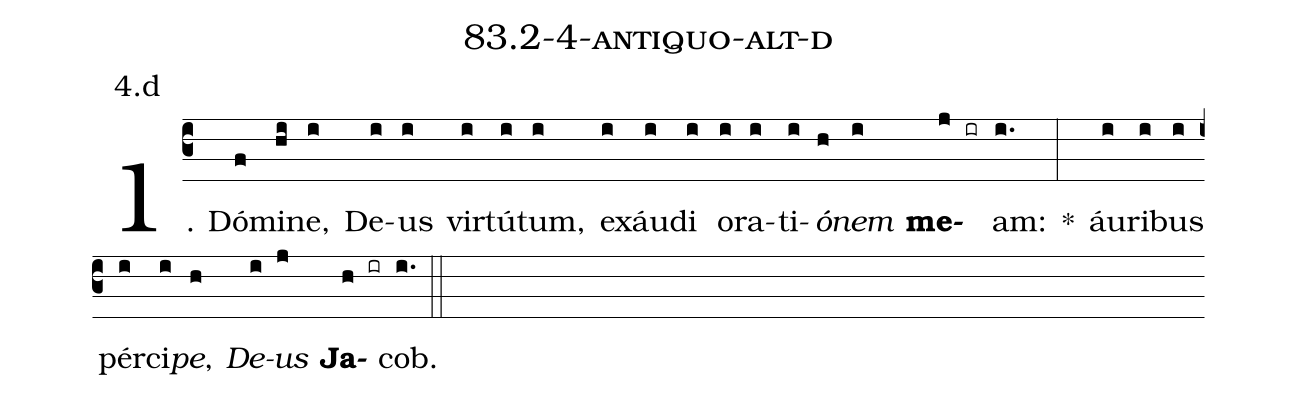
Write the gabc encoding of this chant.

name: 83.2-4-antiquo-alt-d;
annotation: 4.d;
%%
(c3)1. Dó(f)mi(hi)ne,(i) De(i)us(i) vir(i)tú(i)tum,(i) ex(i)áu(i)di(i) o(i)ra(i)ti(i)<i>ó</i>(h)<i>nem</i>(i) <b>me</b>(j ir)am:(i.) *(:) áu(i)ri(i)bus(i) pér(i)ci(i)<i>pe</i>,(h) <i>De</i>(i)<i>us</i>(j) <b>Ja</b>(h ir)cob.(i.) (::)


%E(i) u(h) o(i) u(j) a(h) e.(i.) (::)
